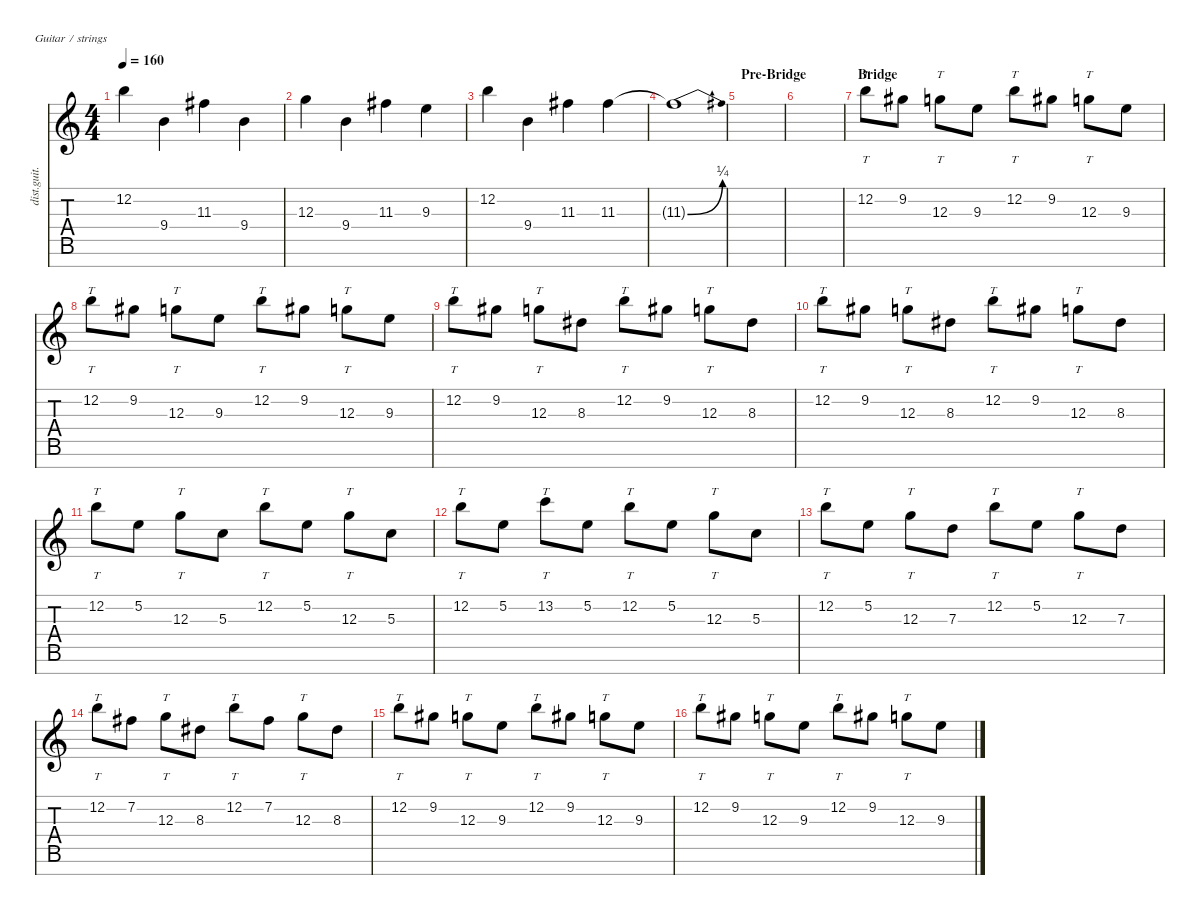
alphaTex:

\defaultSystemsLayout 4
\hideDynamics
\bracketExtendMode nobrackets
\track ("Distortion Guitar - Lead" "dist.guit.") {instrument distortionguitar}
\staff {score tabs}
\tuning (E4 B3 G3 D3 A2 E2 B1)
\ts (4 4)
\tempo 160
\clef g2
\ks c
12.2.4{dy mf beam Down} 9.4.4{beam Down} 11.3{acc #}.4{beam Down} 9.4.4{beam Down} |
12.3.4{beam Down} 9.4.4{beam Down} 11.3{acc #}.4{beam Down} 9.3.4{beam Down} |
12.2.4{beam Down} 9.4.4{beam Down} 11.3{acc #}.4{beam Down} 11.3{acc #}.4{beam Down} |
11.3{be (bend 0 0 19.2 1) t acc #}.1{beam Down} |
\section ("" "Pre-Bridge")
|
|
\section ("" "Bridge")
12.2.8{tt beam Down} 9.2{acc #}.8{beam Down} 12.3.8{tt beam Down} 9.3.8{beam Down} 12.2.8{tt beam Down} 9.2{acc #}.8{beam Down} 12.3.8{tt beam Down} 9.3.8{beam Down} |
12.2.8{tt beam Down} 9.2{acc #}.8{beam Down} 12.3.8{tt beam Down} 9.3.8{beam Down} 12.2.8{tt beam Down} 9.2{acc #}.8{beam Down} 12.3.8{tt beam Down} 9.3.8{beam Down} |
12.2.8{tt beam Down} 9.2{acc #}.8{beam Down} 12.3.8{tt beam Down} 8.3{acc #}.8{beam Down} 12.2.8{tt beam Down} 9.2{acc #}.8{beam Down} 12.3.8{tt beam Down} 8.3{acc #}.8{beam Down} |
12.2.8{tt beam Down} 9.2{acc #}.8{beam Down} 12.3.8{tt beam Down} 8.3{acc #}.8{beam Down} 12.2.8{tt beam Down} 9.2{acc #}.8{beam Down} 12.3.8{tt beam Down} 8.3{acc #}.8{beam Down} |
12.2.8{tt beam Down} 5.2.8{beam Down} 12.3.8{tt beam Down} 5.3.8{beam Down} 12.2.8{tt beam Down} 5.2.8{beam Down} 12.3.8{tt beam Down} 5.3.8{beam Down} |
12.2.8{tt beam Down} 5.2.8{beam Down} 13.2.8{tt beam Down} 5.2.8{beam Down} 12.2.8{tt beam Down} 5.2.8{beam Down} 12.3.8{tt beam Down} 5.3.8{beam Down} |
12.2.8{tt beam Down} 5.2.8{beam Down} 12.3.8{tt beam Down} 7.3.8{beam Down} 12.2.8{tt beam Down} 5.2.8{beam Down} 12.3.8{tt beam Down} 7.3.8{beam Down} |
12.2.8{tt beam Down} 7.2{acc #}.8{beam Down} 12.3.8{tt beam Down} 8.3{acc #}.8{beam Down} 12.2.8{tt beam Down} 7.2{acc #}.8{beam Down} 12.3.8{tt beam Down} 8.3{acc #}.8{beam Down} |
12.2.8{tt beam Down} 9.2{acc #}.8{beam Down} 12.3.8{tt beam Down} 9.3.8{beam Down} 12.2.8{tt beam Down} 9.2{acc #}.8{beam Down} 12.3.8{tt beam Down} 9.3.8{beam Down} |
12.2.8{tt beam Down} 9.2{acc #}.8{beam Down} 12.3.8{tt beam Down} 9.3.8{beam Down} 12.2.8{tt beam Down} 9.2{acc #}.8{beam Down} 12.3.8{tt beam Down} 9.3.8{beam Down}
